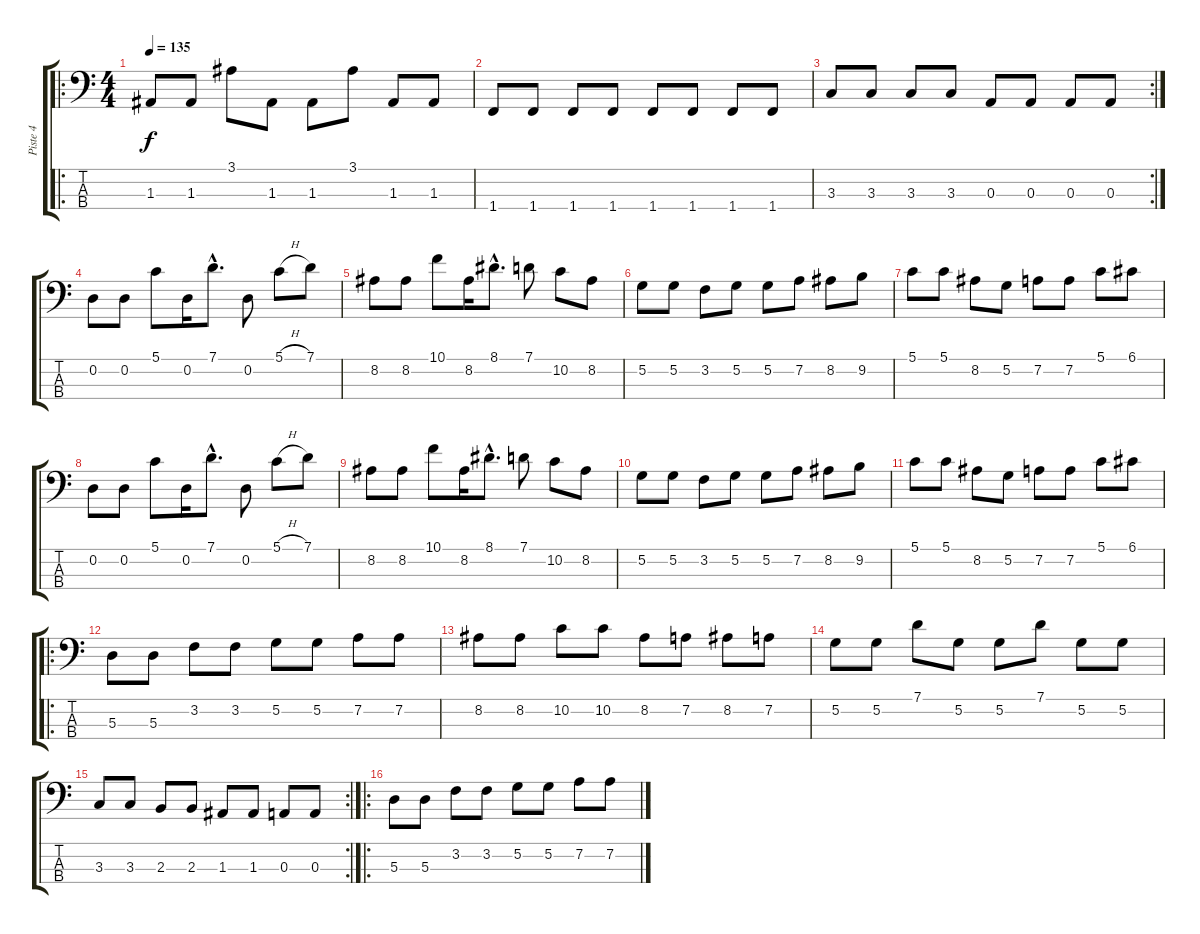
\track ("Piste 4" "Piste 4") {instrument electricbassfinger}
\staff {score tabs}
\tuning (G2 D2 A1 E1) {hide}
\ro
\ts (4 4)
\tempo 135
\clef f4
\ks c
1.3.8{dy f} 1.3.8 3.1.8 1.3.8 1.3.8 3.1.8 1.3.8 1.3.8 |
1.4.8 1.4.8 1.4.8 1.4.8 1.4.8 1.4.8 1.4.8 1.4.8 |
\rc 2
3.3.8 3.3.8 3.3.8 3.3.8 0.3.8 0.3.8 0.3.8 0.3.8 |
0.2.8 0.2.8 5.1.8 0.2.16 7.1{hac}.8{d} 0.2.8 5.1{h}.8 7.1.8 |
8.2.8 8.2.8 10.1.8 8.2.16 8.1{hac}.8{d} 7.1.8 10.2.8 8.2.8 |
5.2.8 5.2.8 3.2.8 5.2.8 5.2.8 7.2.8 8.2.8 9.2.8 |
5.1.8 5.1.8 8.2.8 5.2.8 7.2.8 7.2.8 5.1.8 6.1.8 |
0.2.8 0.2.8 5.1.8 0.2.16 7.1{hac}.8{d} 0.2.8 5.1{h}.8 7.1.8 |
8.2.8 8.2.8 10.1.8 8.2.16 8.1{hac}.8{d} 7.1.8 10.2.8 8.2.8 |
5.2.8 5.2.8 3.2.8 5.2.8 5.2.8 7.2.8 8.2.8 9.2.8 |
5.1.8 5.1.8 8.2.8 5.2.8 7.2.8 7.2.8 5.1.8 6.1.8 |
\ro
5.3.8 5.3.8 3.2.8 3.2.8 5.2.8 5.2.8 7.2.8 7.2.8 |
8.2.8 8.2.8 10.2.8 10.2.8 8.2.8 7.2.8 8.2.8 7.2.8 |
5.2.8 5.2.8 7.1.8 5.2.8 5.2.8 7.1.8 5.2.8 5.2.8 |
\rc 2
3.3.8 3.3.8 2.3.8 2.3.8 1.3.8 1.3.8 0.3.8 0.3.8 |
\ro
5.3.8 5.3.8 3.2.8 3.2.8 5.2.8 5.2.8 7.2.8 7.2.8
